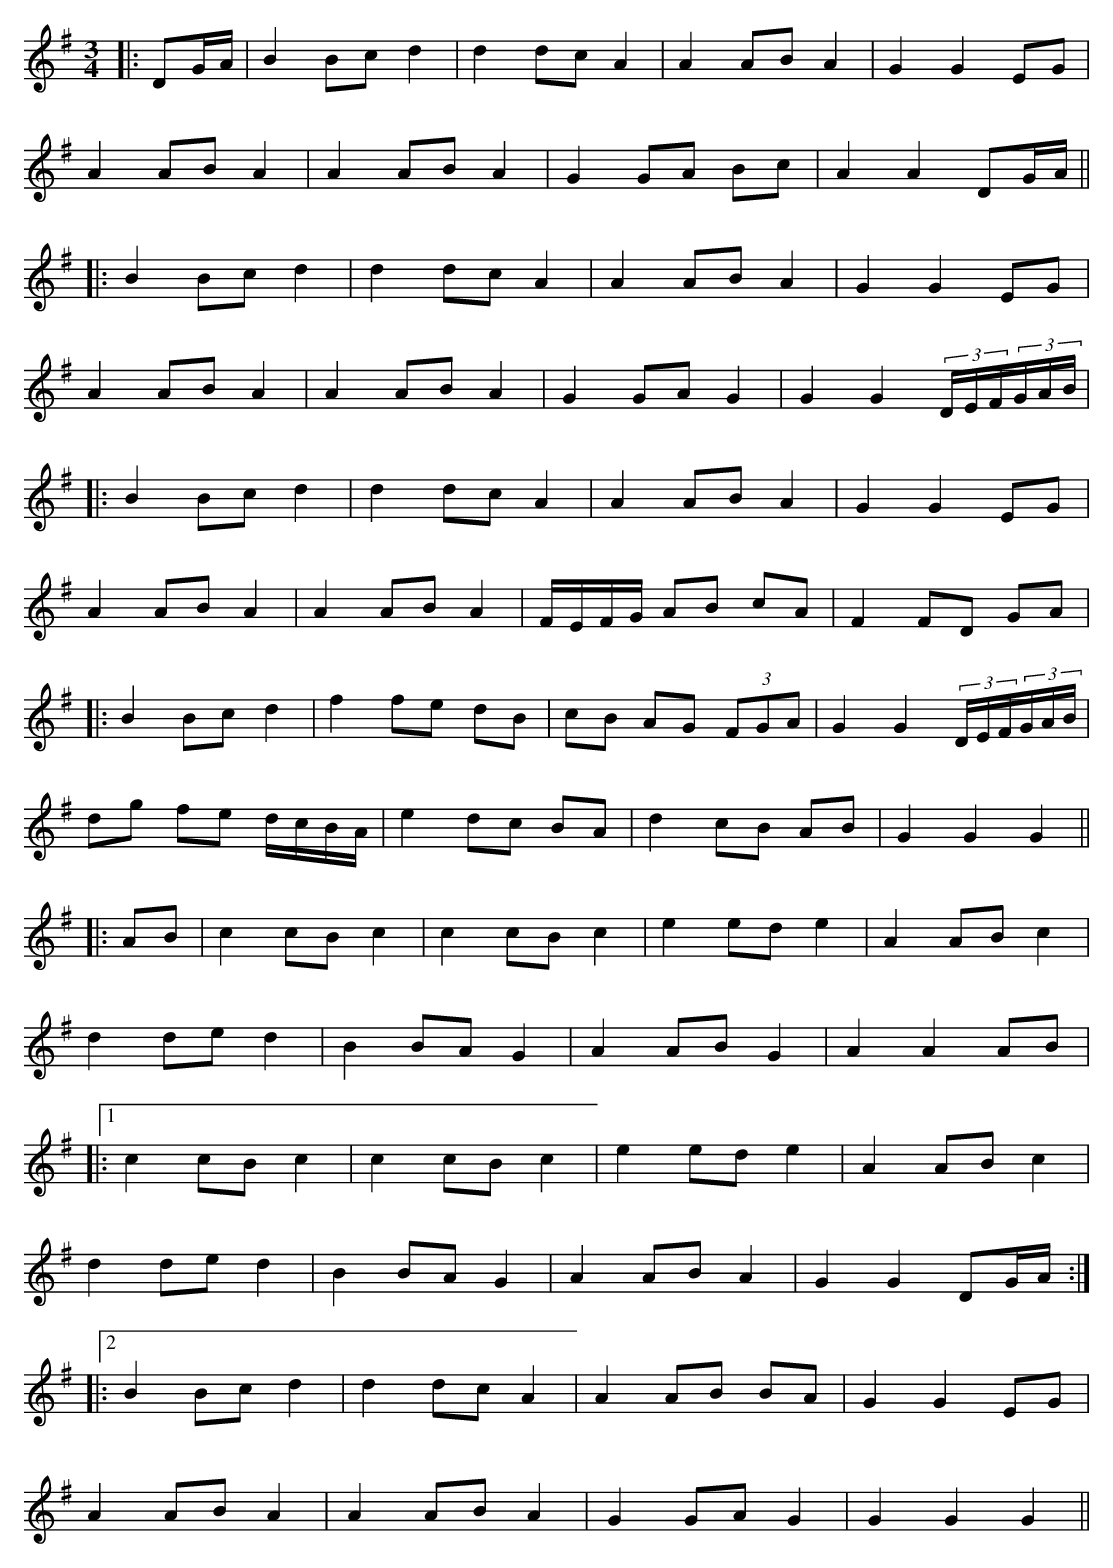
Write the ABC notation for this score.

X:1
M:3/4
K:G
|:DG/A/|B2 Bc d2|d2 dc A2|A2 AB A2|G2 G2 EG|
A2 AB A2|A2 AB A2|G2 GA Bc|A2 A2 DG/A/||
|:B2 Bc d2|d2 dc A2|A2 AB A2|G2 G2 EG|
A2 AB A2|A2 AB A2|G2 GA G2|G2 G2 (3D/E/F/(3G/A/B/|
|:B2 Bc d2|d2 dc A2|A2 AB A2|G2 G2 EG|
A2 AB A2|A2 AB A2|F/E/F/G/ AB cA|F2 FD GA|
|:B2 Bc d2|f2 fe dB|cB AG (3FGA|G2 G2 (3D/E/F/(3G/A/B/|
dg fe d/c/B/A/|e2 dc BA|d2 cB AB|G2 G2 G2||
|:AB|c2 cB c2|c2 cB c2|e2 ed e2|A2 AB c2|
d2 de d2|B2 BA G2|A2 AB G2|A2 A2 AB|
|:1c2 cB c2|c2 cB c2|e2 ed e2|A2 AB c2|
d2 de d2|B2 BA G2|A2 AB A2|G2 G2 DG/A/:|
|:2B2 Bc d2|d2 dc A2|A2 AB BA|G2 G2 EG|
A2 AB A2|A2 AB A2|G2 GA G2|G2 G2 G2||
